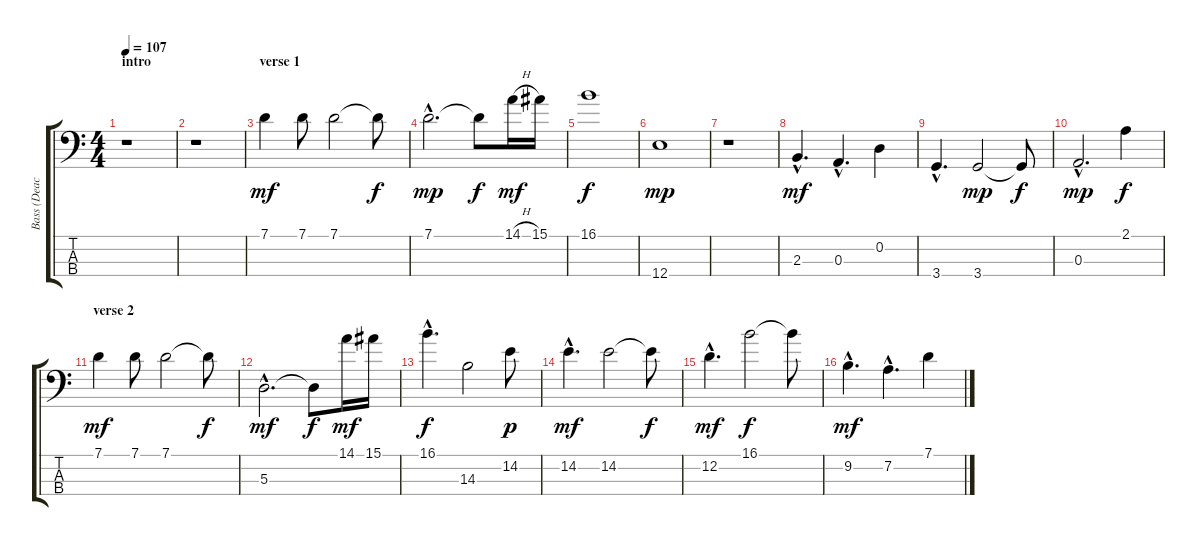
\track ("Bass (Deacon)" "Bass (Deac") {instrument electricbassfinger}
\staff {score tabs}
\tuning (G2 D2 A1 E1) {hide}
\ts (4 4)
\section ("" "intro ")
\tempo 107
\clef f4
\ks c
r.1{dy mf instrument electricbassfinger} |
r.1 |
\section ("" "verse 1")
7.1.4 7.1.8 7.1.2 7.1{t}.8{dy f} |
7.1{hac}.2{d dy mp} 7.1{t}.8{dy f} 14.1{h}.16{dy mf} 15.1.16 |
16.1.1{dy f} |
12.4.1{dy mp} |
r.1 |
2.3{hac}.4{d dy mf} 0.3{hac}.4{d} 0.2.4 |
3.4{hac}.4{d} 3.4.2{dy mp} 3.4{t}.8{dy f} |
0.3{hac}.2{d dy mp} 2.1.4{dy f} |
\section ("" "verse 2")
7.1.4{dy mf} 7.1.8 7.1.2 7.1{t}.8{dy f} |
5.3{hac}.2{d dy mf} 5.3{t}.8{dy f} 14.1.16{dy mf} 15.1.16 |
16.1{hac}.4{d dy f} 14.3.2 14.2.8{dy p} |
14.2{hac}.4{d dy mf} 14.2.2 14.2{t}.8{dy f} |
12.2{hac}.4{d dy mf} 16.1.2{dy f} 16.1{t}.8 |
9.2{hac}.4{d dy mf} 7.2{hac}.4{d} 7.1.4
